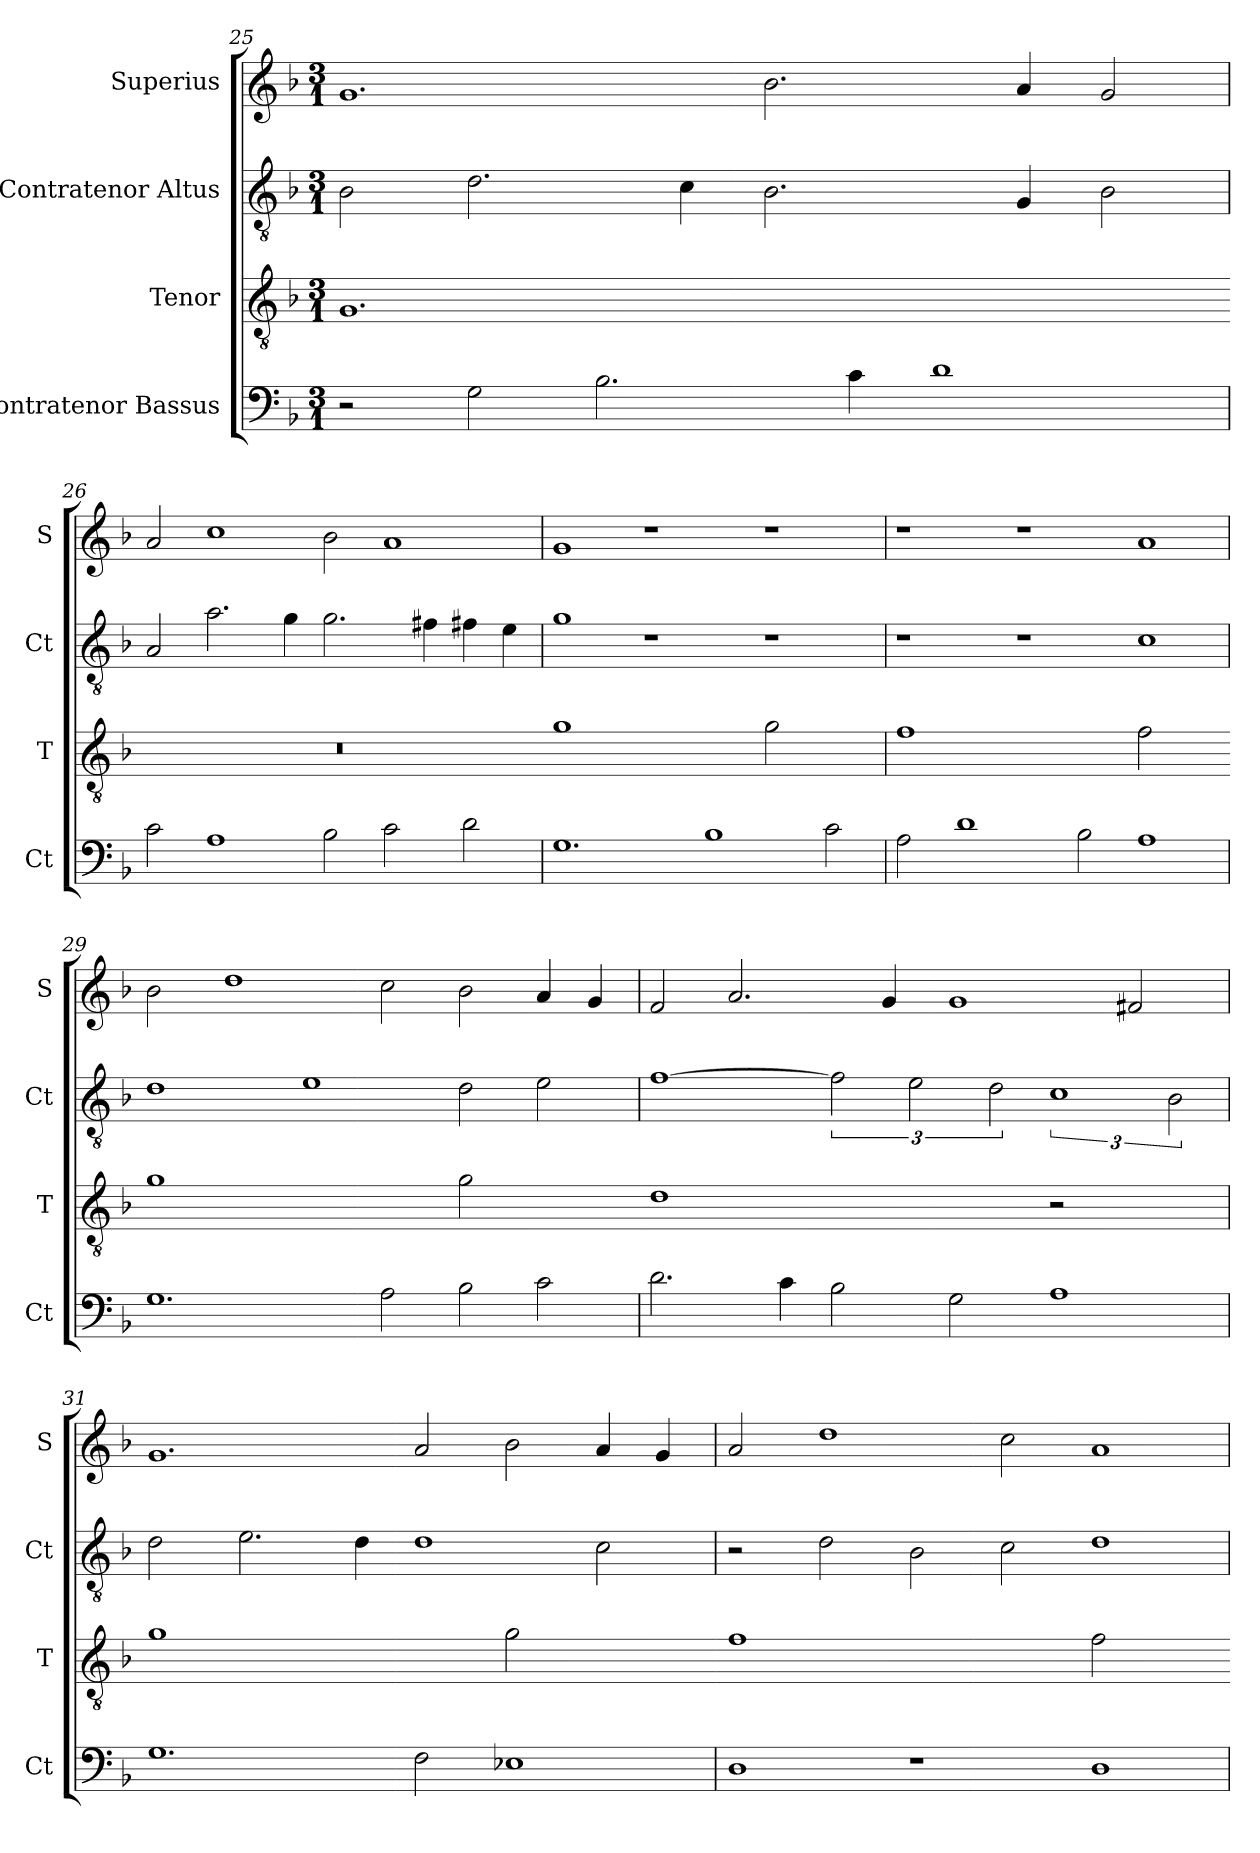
**kern	**kern	**kern	**kern
*part4	*part3	*part2	*part1
*staff4	*staff3	*staff2	*staff1
*I"Contratenor Bassus	*I"Tenor	*I"Contratenor Altus	*I"Superius
*I'Ct	*I'T	*I'Ct	*I'S
*clefF4	*clefGv2	*clefGv2	*clefG2
*k[b-]	*k[b-]	*k[b-]	*k[b-]
*M3/1	*M3/1	*M3/1	*M3/1
=25	=25	=25	=25
!	!LO:N:vis=1.	!	!
2r	0.G	2B-\	1.g
2G\	.	2.d\	.
2.B-\	.	.	.
.	.	4c\	.
.	.	2.B-\	2.b-\
4c\	.	.	.
1d	.	.	.
.	.	4G/	4a/
.	.	2B-\	2g/
=26	=26-	=26	=26
!	!LO:N:vis=1.	!	!
2c\	0.r	2A/	2a/
1A	.	2.a\	1cc
.	.	4g\	.
2B-\	.	2.g\	2b-\
2c\	.	.	1a
.	.	4f#X\	.
2d\	.	4f#X\	.
.	.	4e\	.
=27	=27-	=27	=27
!	!LO:N:vis=1	!	!
1.G	0g	1g	1g
.	.	1r	1r
1B-	.	.	.
!	!LO:N:vis=2	!	!
.	1g	1r	1r
2c\	.	.	.
=28	=28	=28	=28
!	!LO:N:vis=1	!	!
2A\	0f	1r	1r
1d	.	.	.
.	.	1r	1r
2B-\	.	.	.
!	!LO:N:vis=2	!	!
1A	1f	1c	1a
=29	=29-	=29	=29
!	!LO:N:vis=1	!	!
1.G	0g	1d	2b-\
.	.	.	1dd
.	.	1e	.
2A\	.	.	2cc\
!	!LO:N:vis=2	!	!
2B-\	1g	2d\	2b-\
2c\	.	2e\	4a/
.	.	.	4g/
=30	=30-	=30	=30
!	!LO:N:vis=1	!	!
2.d\	0d	[1f	2f/
.	.	.	2.a/
4c\	.	.	.
2B-\	.	3f\]	.
.	.	.	4g/
.	.	3e\	.
2G\	.	.	1g
.	.	3d\	.
!	!LO:N:vis=2	!	!
1A	1r	3%2c	.
.	.	.	2f#X/
.	.	3B-\	.
=31	=31	=31	=31
!	!LO:N:vis=1	!	!
1.G	0g	2d\	1.g
.	.	2.e\	.
.	.	4d\	.
2F\	.	1d	2a/
!	!LO:N:vis=2	!	!
1E-X	1g	.	2b-\
.	.	2c\	4a/
.	.	.	4g/
=32	=32-	=32	=32
!	!LO:N:vis=1	!	!
1D	0f	2r	2a/
.	.	2d\	1dd
1r	.	2B-\	.
.	.	2c\	2cc\
!	!LO:N:vis=2	!	!
1D	1f	1d	1a
=	=-	=	=
*-	*-	*-	*-
